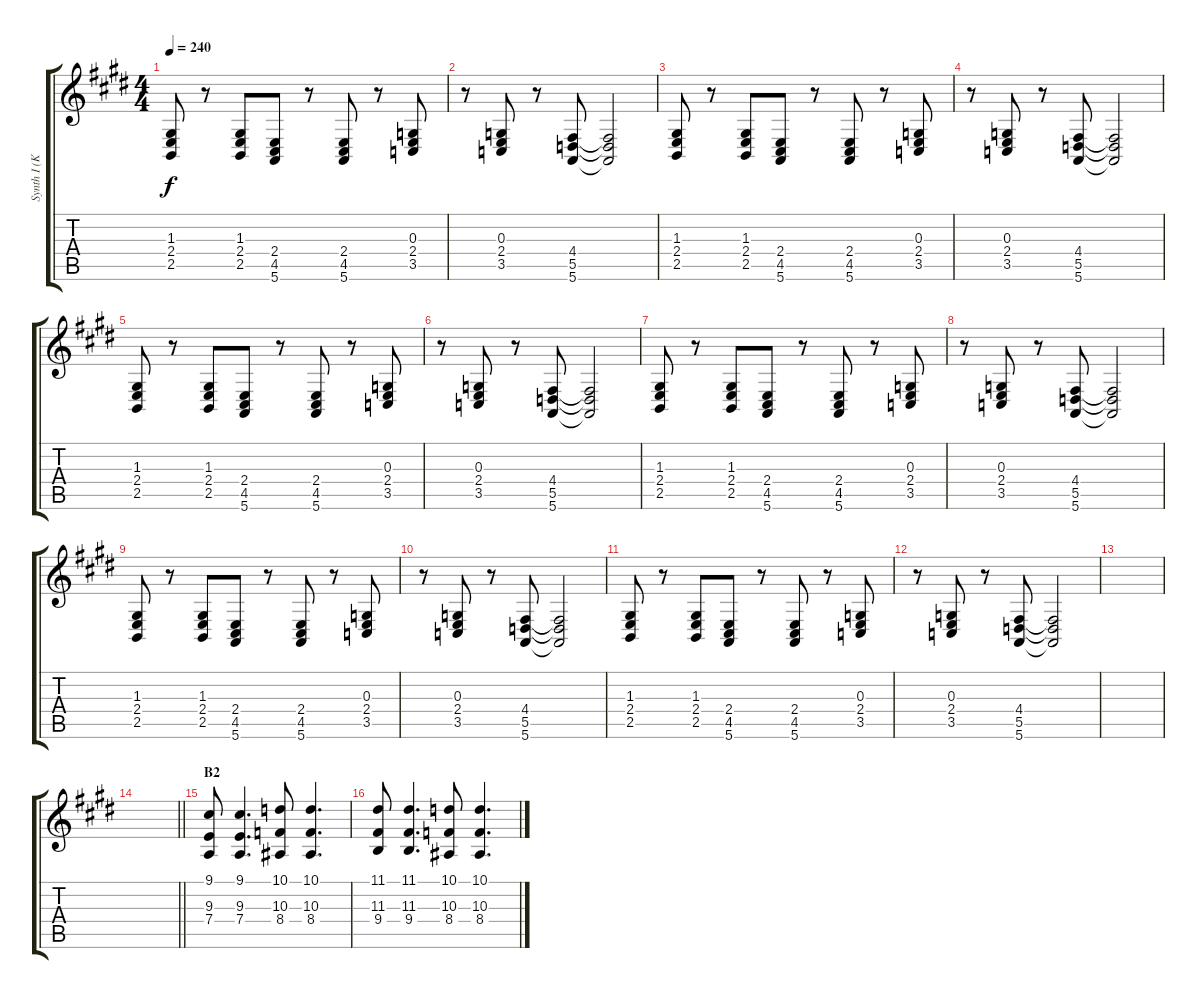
\track ("Synth I (Kotobuki Tsumugi)" "Synth I (K") {instrument drawbarorgan}
\staff {score tabs}
\tuning (E4 B3 G3 D3 A2 E2) {hide}
\ts (4 4)
\tempo 240
\clef g2
\ks e
(1.3 2.4 2.5).8{dy f} r.8 (1.3 2.4 2.5).8 (2.4 4.5 5.6).8 r.8 (2.4 4.5 5.6).8 r.8 (0.3 2.4 3.5).8 |
r.8 (0.3 2.4 3.5).8 r.8 (4.4 5.5 5.6).8 (4.4{t} 5.5{t} 5.6{t}).2 |
(1.3 2.4 2.5).8 r.8 (1.3 2.4 2.5).8 (2.4 4.5 5.6).8 r.8 (2.4 4.5 5.6).8 r.8 (0.3 2.4 3.5).8 |
r.8 (0.3 2.4 3.5).8 r.8 (4.4 5.5 5.6).8 (4.4{t} 5.5{t} 5.6{t}).2 |
(1.3 2.4 2.5).8 r.8 (1.3 2.4 2.5).8 (2.4 4.5 5.6).8 r.8 (2.4 4.5 5.6).8 r.8 (0.3 2.4 3.5).8 |
r.8 (0.3 2.4 3.5).8 r.8 (4.4 5.5 5.6).8 (4.4{t} 5.5{t} 5.6{t}).2 |
(1.3 2.4 2.5).8 r.8 (1.3 2.4 2.5).8 (2.4 4.5 5.6).8 r.8 (2.4 4.5 5.6).8 r.8 (0.3 2.4 3.5).8 |
r.8 (0.3 2.4 3.5).8 r.8 (4.4 5.5 5.6).8 (4.4{t} 5.5{t} 5.6{t}).2 |
(1.3 2.4 2.5).8 r.8 (1.3 2.4 2.5).8 (2.4 4.5 5.6).8 r.8 (2.4 4.5 5.6).8 r.8 (0.3 2.4 3.5).8 |
r.8 (0.3 2.4 3.5).8 r.8 (4.4 5.5 5.6).8 (4.4{t} 5.5{t} 5.6{t}).2 |
(1.3 2.4 2.5).8 r.8 (1.3 2.4 2.5).8 (2.4 4.5 5.6).8 r.8 (2.4 4.5 5.6).8 r.8 (0.3 2.4 3.5).8 |
r.8 (0.3 2.4 3.5).8 r.8 (4.4 5.5 5.6).8 (4.4{t} 5.5{t} 5.6{t}).2 |
|
\barLineRight lightlight
|
\section ("" "B2")
(9.1 9.3 7.4).8 (9.1 9.3 7.4).4{d} (10.1 10.3 8.4).8 (10.1 10.3 8.4).4{d} |
(11.1 11.3 9.4).8 (11.1 11.3 9.4).4{d} (10.1 10.3 8.4).8 (10.1 10.3 8.4).4{d}
